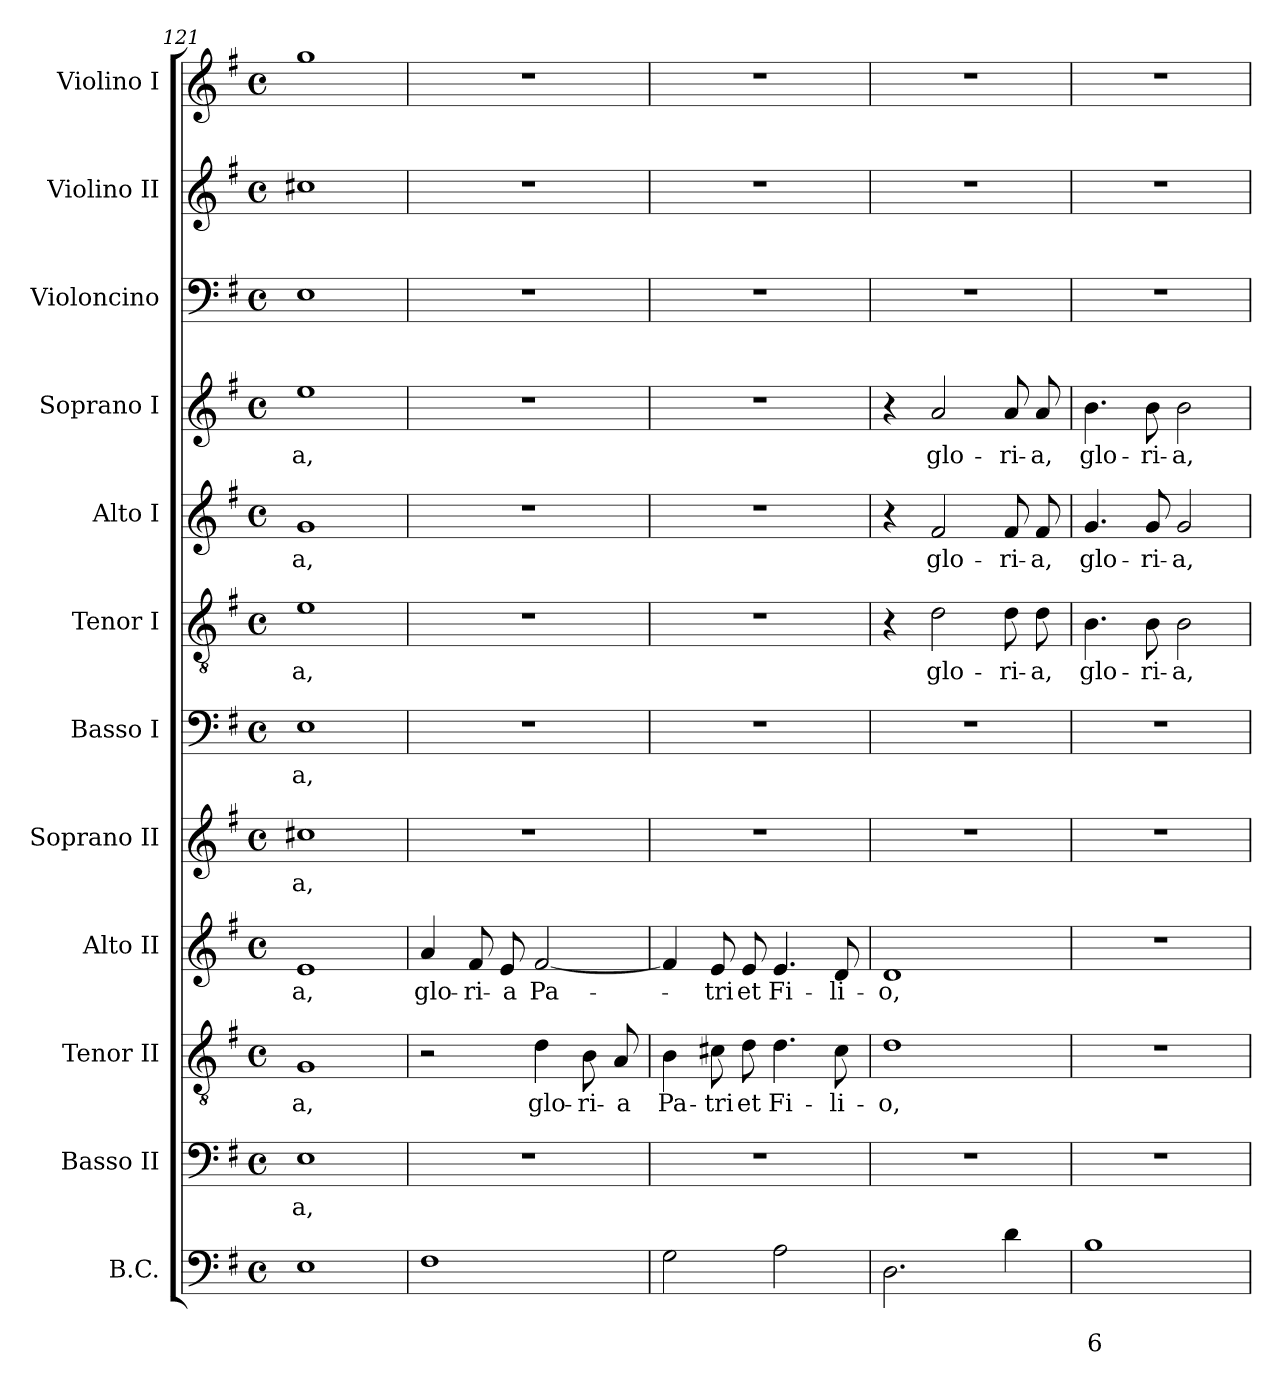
**kern	**text	**text	**kern	**text	**kern	**text	**kern	**text	**kern	**text	**kern	**text	**kern	**text	**kern	**text	**kern	**text	**kern	**kern	**kern
*part12	*part12	*part12	*part11	*part11	*part10	*part10	*part9	*part9	*part8	*part8	*part7	*part7	*part6	*part6	*part5	*part5	*part4	*part4	*part3	*part2	*part1
*staff12	*staff12	*staff12	*staff11	*staff11	*staff10	*staff10	*staff9	*staff9	*staff8	*staff8	*staff7	*staff7	*staff6	*staff6	*staff5	*staff5	*staff4	*staff4	*staff3	*staff2	*staff1
*I"B.C.	*	*	*I"Basso II	*	*I"Tenor II	*	*I"Alto II	*	*I"Soprano II	*	*I"Basso I	*	*I"Tenor I	*	*I"Alto I	*	*I"Soprano I	*	*I"Violoncino	*I"Violino II	*I"Violino I
*I'BC	*	*	*I'B 2	*	*I'T 2	*	*I'A 2	*	*I'S 2	*	*I'B 1	*	*I'T 1	*	*I'A 1	*	*I'S 1	*	*I'Vc.	*I'Vln. II	*I'Vln. I
*clefF4	*	*	*clefF4	*	*clefGv2	*	*clefG2	*	*clefG2	*	*clefF4	*	*clefGv2	*	*clefG2	*	*clefG2	*	*clefF4	*clefG2	*clefG2
*k[f#]	*	*	*k[f#]	*	*k[f#]	*	*k[f#]	*	*k[f#]	*	*k[f#]	*	*k[f#]	*	*k[f#]	*	*k[f#]	*	*k[f#]	*k[f#]	*k[f#]
*G:	*	*	*G:	*	*G:	*	*G:	*	*G:	*	*G:	*	*G:	*	*G:	*	*G:	*	*G:	*G:	*G:
*M4/4	*	*	*M4/4	*	*M4/4	*	*M4/4	*	*M4/4	*	*M4/4	*	*M4/4	*	*M4/4	*	*M4/4	*	*M4/4	*M4/4	*M4/4
*met(c)	*	*	*met(c)	*	*met(c)	*	*met(c)	*	*met(c)	*	*met(c)	*	*met(c)	*	*met(c)	*	*met(c)	*	*met(c)	*met(c)	*met(c)
=121	=121	=121	=121	=121	=121	=121	=121	=121	=121	=121	=121	=121	=121	=121	=121	=121	=121	=121	=121	=121	=121
!	!	!	!	!LO:LY:b	!	!LO:LY:b	!	!LO:LY:b	!	!LO:LY:b	!	!LO:LY:b	!	!LO:LY:b	!	!LO:LY:b	!	!LO:LY:b	!	!	!
1E	.	.	1E	-a,	1G	-a,	1e	-a,	1cc#X	-a,	1E	-a,	1e	-a,	1g	-a,	1ee	-a,	1E	1cc#X	1gg
=122	=122	=122	=122	=122	=122	=122	=122	=122	=122	=122	=122	=122	=122	=122	=122	=122	=122	=122	=122	=122	=122
!	!	!	!	!	!	!	!	!LO:LY:b	!	!	!	!	!	!	!	!	!	!	!	!	!
1F#	.	.	1r	.	2r	.	4a/	glo-	1r	.	1r	.	1r	.	1r	.	1r	.	1r	1r	1r
!	!	!	!	!	!	!	!	!LO:LY:b	!	!	!	!	!	!	!	!	!	!	!	!	!
.	.	.	.	.	.	.	8f#/	-ri-	.	.	.	.	.	.	.	.	.	.	.	.	.
!	!	!	!	!	!	!	!	!LO:LY:b	!	!	!	!	!	!	!	!	!	!	!	!	!
.	.	.	.	.	.	.	8e/	-a	.	.	.	.	.	.	.	.	.	.	.	.	.
!	!	!	!	!	!	!LO:LY:b	!	!LO:LY:b	!	!	!	!	!	!	!	!	!	!	!	!	!
.	.	.	.	.	4d\	glo-	[2f#/	Pa-	.	.	.	.	.	.	.	.	.	.	.	.	.
!	!	!	!	!	!	!LO:LY:b	!	!	!	!	!	!	!	!	!	!	!	!	!	!	!
.	.	.	.	.	8B\	-ri-	.	.	.	.	.	.	.	.	.	.	.	.	.	.	.
!	!	!	!	!	!	!LO:LY:b	!	!	!	!	!	!	!	!	!	!	!	!	!	!	!
.	.	.	.	.	8A/	-a	.	.	.	.	.	.	.	.	.	.	.	.	.	.	.
=123	=123	=123	=123	=123	=123	=123	=123	=123	=123	=123	=123	=123	=123	=123	=123	=123	=123	=123	=123	=123	=123
!	!	!	!	!	!	!LO:LY:b	!	!	!	!	!	!	!	!	!	!	!	!	!	!	!
2G\	.	.	1r	.	4B\	Pa-	4f#/]	.	1r	.	1r	.	1r	.	1r	.	1r	.	1r	1r	1r
!	!	!	!	!	!	!LO:LY:b	!	!LO:LY:b	!	!	!	!	!	!	!	!	!	!	!	!	!
.	.	.	.	.	8c#X\	-tri	8e/	-tri	.	.	.	.	.	.	.	.	.	.	.	.	.
!	!	!	!	!	!	!LO:LY:b	!	!LO:LY:b	!	!	!	!	!	!	!	!	!	!	!	!	!
.	.	.	.	.	8d\	et	8e/	et	.	.	.	.	.	.	.	.	.	.	.	.	.
!	!	!	!	!	!	!LO:LY:b	!	!LO:LY:b	!	!	!	!	!	!	!	!	!	!	!	!	!
2A\	.	.	.	.	4.d\	Fi-	4.e/	Fi-	.	.	.	.	.	.	.	.	.	.	.	.	.
!	!	!	!	!	!	!LO:LY:b	!	!LO:LY:b	!	!	!	!	!	!	!	!	!	!	!	!	!
.	.	.	.	.	8c#\	-li-	8d/	-li-	.	.	.	.	.	.	.	.	.	.	.	.	.
=124	=124	=124	=124	=124	=124	=124	=124	=124	=124	=124	=124	=124	=124	=124	=124	=124	=124	=124	=124	=124	=124
!	!	!	!	!	!	!LO:LY:b	!	!LO:LY:b	!	!	!	!	!	!	!	!	!	!	!	!	!
2.D\	.	.	1r	.	1d	-o,	1d	-o,	1r	.	1r	.	4r	.	4r	.	4r	.	1r	1r	1r
!	!	!	!	!	!	!	!	!	!	!	!	!	!	!LO:LY:b	!	!LO:LY:b	!	!LO:LY:b	!	!	!
.	.	.	.	.	.	.	.	.	.	.	.	.	2d\	glo-	2f#/	glo-	2a/	glo-	.	.	.
!	!	!	!	!	!	!	!	!	!	!	!	!	!	!LO:LY:b	!	!LO:LY:b	!	!LO:LY:b	!	!	!
4d\	.	.	.	.	.	.	.	.	.	.	.	.	8d\	-ri-	8f#/	-ri-	8a/	-ri-	.	.	.
!	!	!	!	!	!	!	!	!	!	!	!	!	!	!LO:LY:b	!	!LO:LY:b	!	!LO:LY:b	!	!	!
.	.	.	.	.	.	.	.	.	.	.	.	.	8d\	-a,	8f#/	-a,	8a/	-a,	.	.	.
=125	=125	=125	=125	=125	=125	=125	=125	=125	=125	=125	=125	=125	=125	=125	=125	=125	=125	=125	=125	=125	=125
!	!	!LO:LY:b	!	!	!	!	!	!	!	!	!	!	!	!LO:LY:b	!	!LO:LY:b	!	!LO:LY:b	!	!	!
1B	.	6	1r	.	1r	.	1r	.	1r	.	1r	.	4.B\	glo-	4.g/	glo-	4.b\	glo-	1r	1r	1r
!	!	!	!	!	!	!	!	!	!	!	!	!	!	!LO:LY:b	!	!LO:LY:b	!	!LO:LY:b	!	!	!
.	.	.	.	.	.	.	.	.	.	.	.	.	8B\	-ri-	8g/	-ri-	8b\	-ri-	.	.	.
!	!	!	!	!	!	!	!	!	!	!	!	!	!	!LO:LY:b	!	!LO:LY:b	!	!LO:LY:b	!	!	!
.	.	.	.	.	.	.	.	.	.	.	.	.	2B\	-a,	2g/	-a,	2b\	-a,	.	.	.
=	=	=	=	=	=	=	=	=	=	=	=	=	=	=	=	=	=	=	=	=	=
*-	*-	*-	*-	*-	*-	*-	*-	*-	*-	*-	*-	*-	*-	*-	*-	*-	*-	*-	*-	*-	*-
